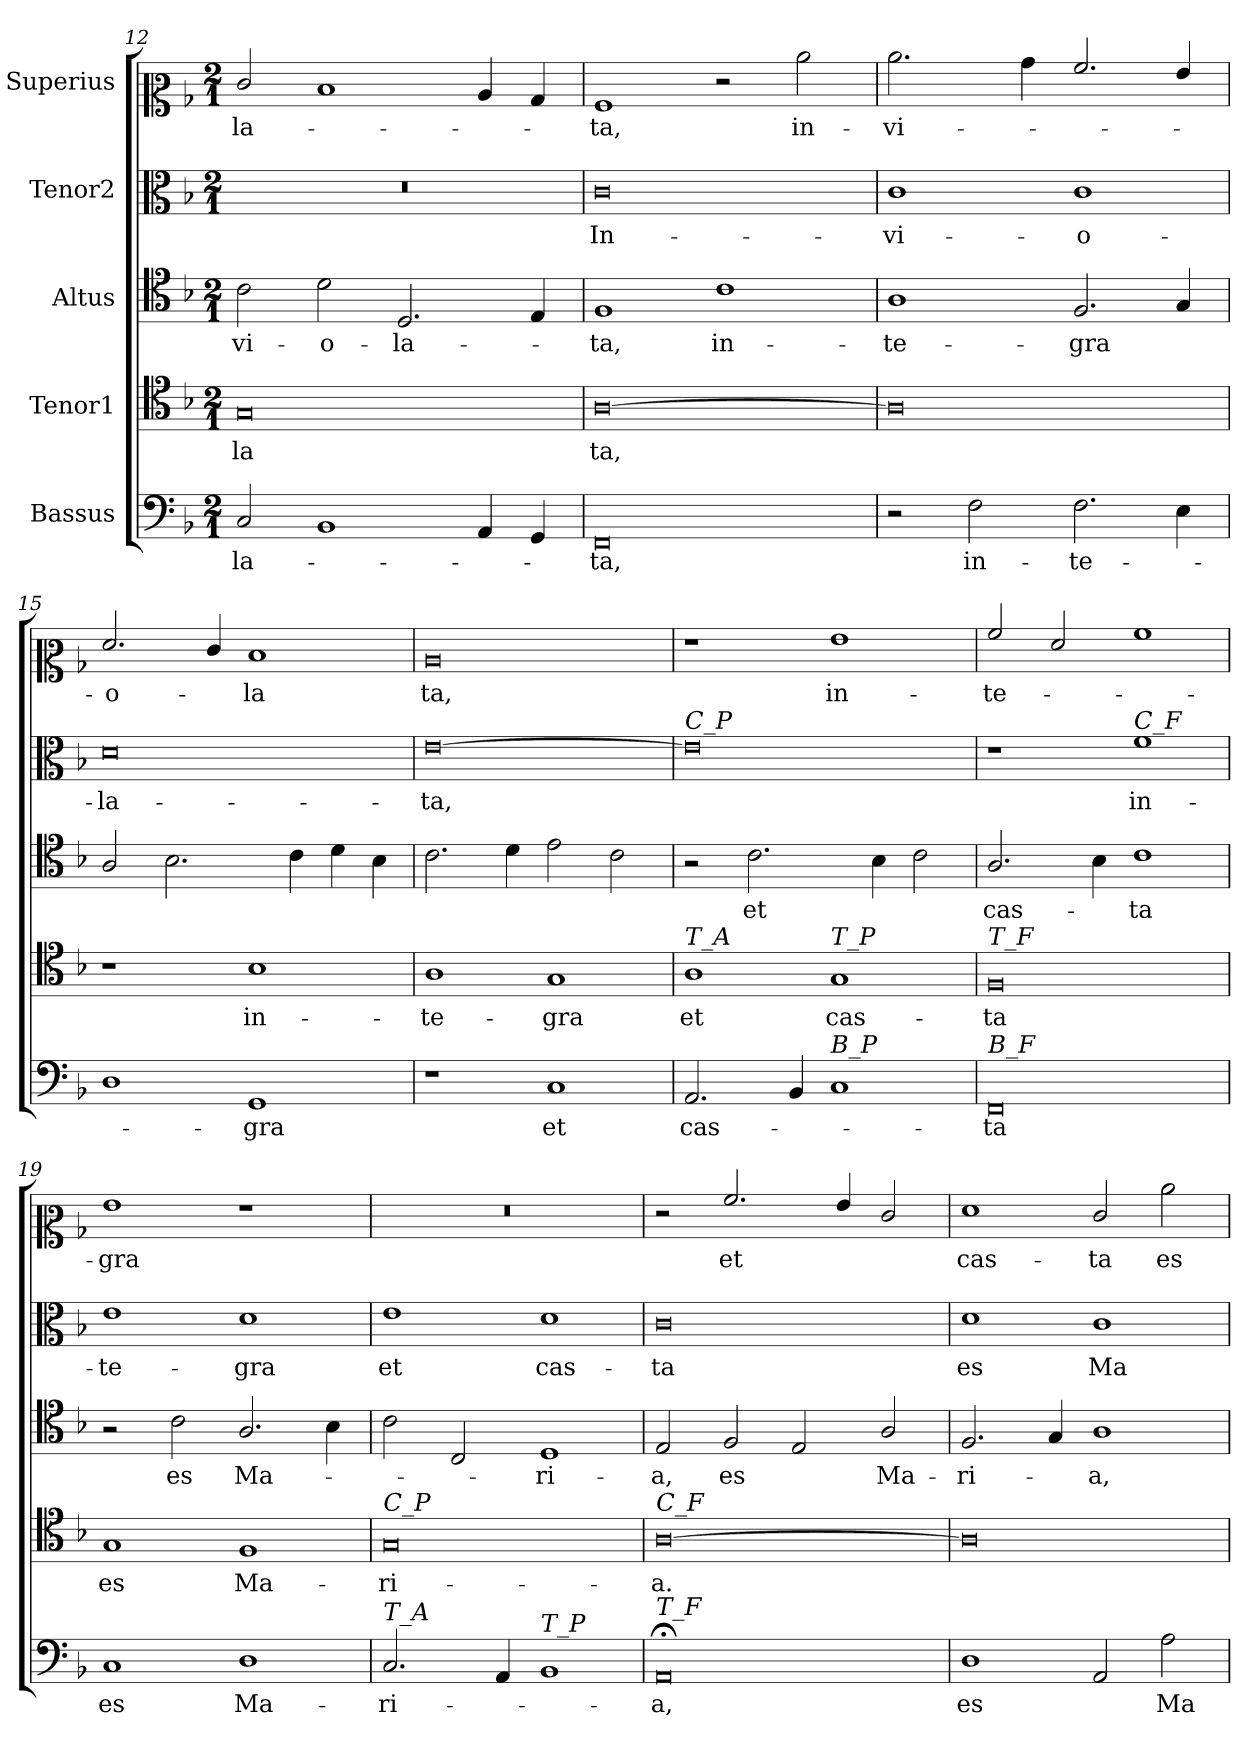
**kern	**text	**kern	**text	**kern	**text	**kern	**text	**kern	**text
*part5	*part5	*part4	*part4	*part3	*part3	*part2	*part2	*part1	*part1
*staff5	*staff5	*staff4	*staff4	*staff3	*staff3	*staff2	*staff2	*staff1	*staff1
*I"Bassus	*	*I"Tenor1	*	*I"Altus	*	*I"Tenor2	*	*I"Superius	*
*clefF4	*	*clefC4	*	*clefC4	*	*clefC3	*	*clefC2	*
*	*	*	*	*ITrd1c2	*	*	*	*	*
*k[b-]	*	*k[b-]	*	*k[b-e-a-]	*	*k[b-]	*	*k[b-]	*
*M2/1	*	*M2/1	*	*M2/1	*	*M2/1	*	*M2/1	*
=12	=12	=12	=12	=12	=12	=12	=12	=12	=12
2C/	-la-	0G	-la	2B-\	-vi-	0r	.	2e/	-la-
1BB-	.	.	.	2c\	-o-	.	.	1d	.
.	.	.	.	2.C/	-la-	.	.	.	.
4AA/	.	.	.	.	.	.	.	4c/	.
4GG/	.	.	.	4D/	.	.	.	4B-/	.
=13	=13	=13	=13	=13	=13	=13	=13	=13	=13
0FF	-ta,	[0A	ta,	1E-	-ta,	0c	In-	1A	-ta,
.	.	.	.	1B-	in-	.	.	2r	.
.	.	.	.	.	.	.	.	2cc\	in-
=14	=14	=14	=14	=14	=14	=14	=14	=14	=14
2r	.	0A]	.	1G	-te-	1c	-vi-	2.cc\	-vi-
2F\	in-	.	.	.	.	.	.	.	.
.	.	.	.	.	.	.	.	4b-\	.
2.F\	-te-	.	.	2.E-/	-gra	1c	-o-	2.a/	.
4E\	.	.	.	4F/	.	.	.	4g/	.
=15	=15	=15	=15	=15	=15	=15	=15	=15	=15
1D	.	1r	.	2G/	.	0d	-la-	2.f/	-o-
.	.	.	.	2.A-\	.	.	.	.	.
.	.	.	.	.	.	.	.	4e/	.
1GG	-gra	1B-	in-	.	.	.	.	1d	-la
.	.	.	.	4B-\	.	.	.	.	.
.	.	.	.	4c\	.	.	.	.	.
.	.	.	.	4A-\	.	.	.	.	.
=16	=16	=16	=16	=16	=16	=16	=16	=16	=16
1r	.	1A	-te-	2.B-\	.	[0e	-ta,	0c	ta,
.	.	.	.	4c\	.	.	.	.	.
1C	et	1G	-gra	2d\	.	.	.	.	.
.	.	.	.	2B-\	.	.	.	.	.
!!LO:LB:g=z
=17	=17	=17	=17	=17	=17	=17	=17	=17	=17
!	!	!	!	!	!	!LO:TX:a:i:t=C_P	!	!	!
!	!	!LO:TX:a:i:t=T_A	!	!	!	!	!	!	!
2.AA/	cas-	1A	et	2r	.	0e]	.	1r	.
.	.	.	.	2.B-\	et	.	.	.	.
4BB-/	.	.	.	.	.	.	.	.	.
!	!	!LO:TX:a:i:t=T_P	!	!	!	!	!	!	!
!LO:TX:a:i:t=B_P	!	!	!	!	!	!	!	!	!
1C	.	1G	cas-	.	.	.	.	1g	in-
.	.	.	.	4A-\	.	.	.	.	.
.	.	.	.	2B-\	.	.	.	.	.
=18	=18	=18	=18	=18	=18	=18	=18	=18	=18
!	!	!LO:TX:a:i:t=T_F	!	!	!	!	!	!	!
!LO:TX:a:i:t=B_F	!	!	!	!	!	!	!	!	!
0FF	-ta	0F	-ta	2.G/	cas-	1r	.	2a/	-te-
.	.	.	.	.	.	.	.	2f/	.
.	.	.	.	4A-\	.	.	.	.	.
!	!	!	!	!	!	!LO:TX:a:i:t=C_F	!	!	!
.	.	.	.	1B-	-ta	1f	in-	1a	.
=19	=19	=19	=19	=19	=19	=19	=19	=19	=19
1C	es	1G	es	2r	.	1e	-te-	1g	-gra
.	.	.	.	2B-\	es	.	.	.	.
1D	Ma-	1F	Ma-	2.G/	Ma-	1d	-gra	1r	.
.	.	.	.	4A-\	.	.	.	.	.
=20	=20	=20	=20	=20	=20	=20	=20	=20	=20
!	!	!LO:TX:a:i:t=C_P	!	!	!	!	!	!	!
!LO:TX:a:i:t=T_A	!	!	!	!	!	!	!	!	!
2.C/	-ri-	0G	-ri-	2B-\	.	1e	et	0r	.
.	.	.	.	2BB-/	.	.	.	.	.
4AA/	.	.	.	.	.	.	.	.	.
!LO:TX:a:i:t=T_P	!	!	!	!	!	!	!	!	!
1BB-	.	.	.	1C	-ri-	1d	cas-	.	.
=21	=21	=21	=21	=21	=21	=21	=21	=21	=21
!	!	!LO:TX:a:i:t=C_F	!	!	!	!	!	!	!
!LO:TX:a:i:t=T_F	!	!	!	!	!	!	!	!	!
0AA;<	-a,	[0A	-a.	2D/	-a,	0c	-ta	2r	.
.	.	.	.	2E-/	es	.	.	2.a/	et
.	.	.	.	2D/	.	.	.	.	.
.	.	.	.	.	.	.	.	4g/	.
.	.	.	.	2G/	Ma-	.	.	2e/	.
=22	=22	=22	=22	=22	=22	=22	=22	=22	=22
1D	es	0A]	.	2.E-/	-ri-	1d	es	1f	cas-
.	.	.	.	4F/	.	.	.	.	.
2AA/	.	.	.	1G	-a,	1c	Ma-	2e/	-ta
2A\	Ma-	.	.	.	.	.	.	2cc\	es
=	=	=	=	=	=	=	=	=	=
*-	*-	*-	*-	*-	*-	*-	*-	*-	*-
